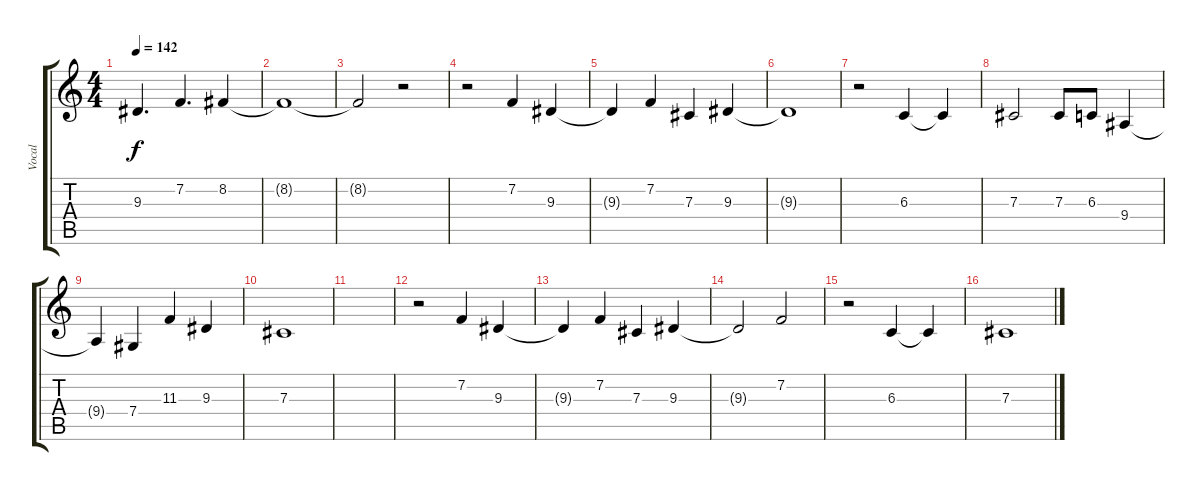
\track ("Vocal" "Vocal") {instrument clarinet}
\staff {score tabs}
\tuning (Eb4 Bb3 Gb3 Db3 Ab2 Eb2) {hide}
\ts (4 4)
\tempo 142
\clef g2
\ks c
9.3.4{d dy f} 7.2.4{d} 8.2.4 |
8.2{t}.1 |
8.2{t}.2 r.2 |
r.2 7.2.4 9.3.4 |
9.3{t}.4 7.2.4 7.3.4 9.3.4 |
9.3{t}.1 |
r.2 6.3.4 6.3{t}.4 |
7.3.2 7.3.8 6.3.8 9.4.4 |
9.4{t}.4 7.4.4 11.3.4 9.3.4 |
7.3.1 |
|
r.2 7.2.4 9.3.4 |
9.3{t}.4 7.2.4 7.3.4 9.3.4 |
9.3{t}.2 7.2.2 |
r.2 6.3.4 6.3{t}.4 |
7.3.1
